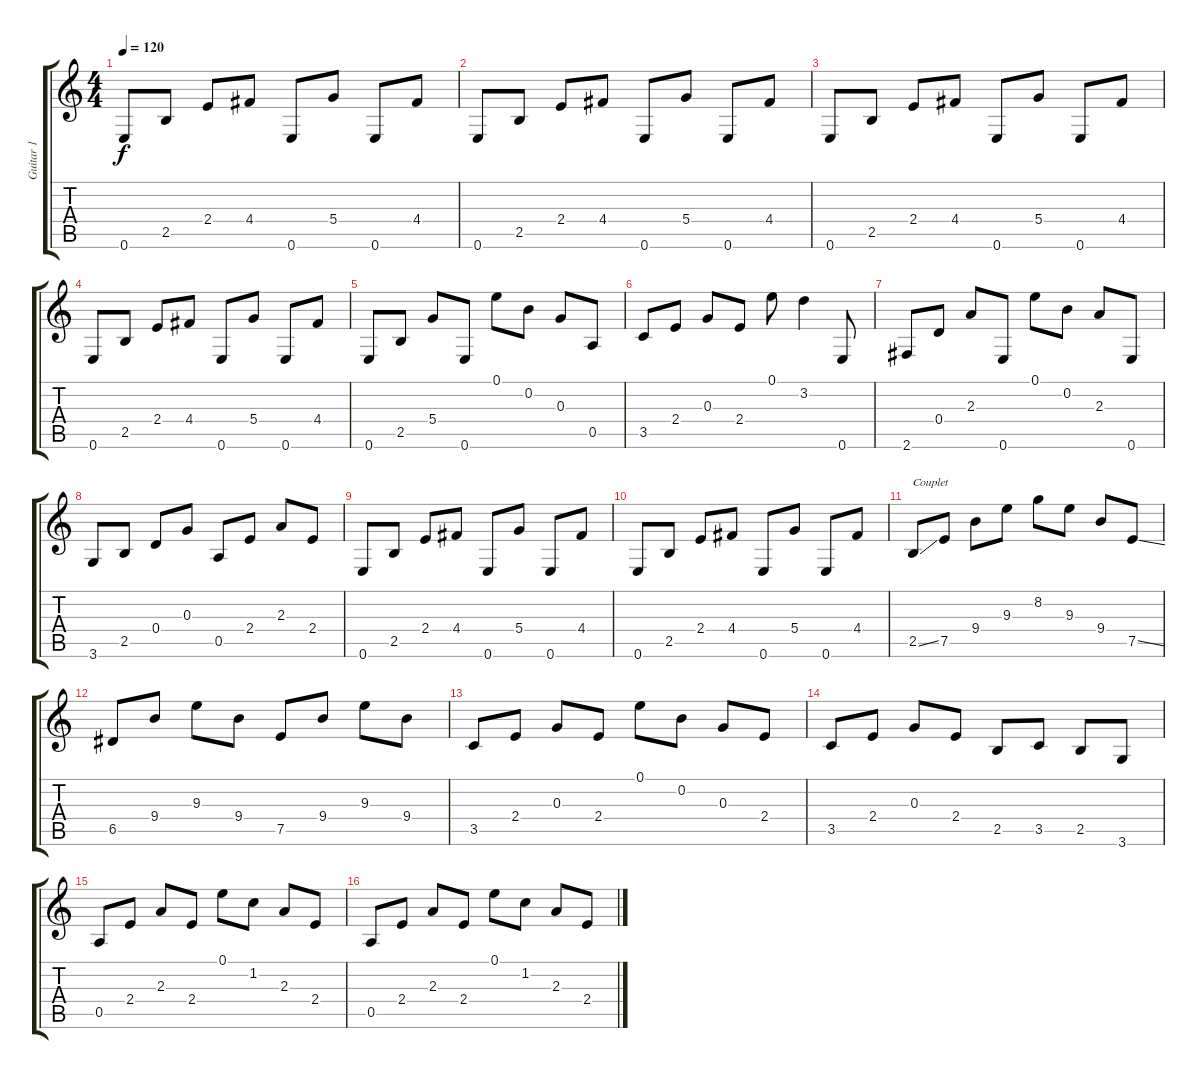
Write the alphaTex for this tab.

\track ("Guitar 1" "Guitar 1") {instrument acousticguitarsteel}
\staff {score tabs}
\tuning (E4 B3 G3 D3 A2 E2) {hide}
\ts (4 4)
\tempo 120
\clef g2
\ks c
0.6.8{dy f instrument acousticguitarsteel} 2.5.8 2.4.8 4.4.8 0.6.8 5.4.8 0.6.8 4.4.8 |
0.6.8 2.5.8 2.4.8 4.4.8 0.6.8 5.4.8 0.6.8 4.4.8 |
0.6.8 2.5.8 2.4.8 4.4.8 0.6.8 5.4.8 0.6.8 4.4.8 |
0.6.8 2.5.8 2.4.8 4.4.8 0.6.8 5.4.8 0.6.8 4.4.8 |
0.6.8 2.5.8 5.4.8 0.6.8 0.1.8 0.2.8 0.3.8 0.5.8 |
3.5.8 2.4.8 0.3.8 2.4.8 0.1.8 3.2.4 0.6.8 |
2.6.8 0.4.8 2.3.8 0.6.8 0.1.8 0.2.8 2.3.8 0.6.8 |
3.6.8 2.5.8 0.4.8 0.3.8 0.5.8 2.4.8 2.3.8 2.4.8 |
0.6.8 2.5.8 2.4.8 4.4.8 0.6.8 5.4.8 0.6.8 4.4.8 |
0.6.8 2.5.8 2.4.8 4.4.8 0.6.8 5.4.8 0.6.8 4.4.8 |
2.5{ss}.8{txt "Couplet"} 7.5.8 9.4.8 9.3.8 8.2.8 9.3.8 9.4.8 7.5{ss}.8 |
6.5.8 9.4.8 9.3.8 9.4.8 7.5.8 9.4.8 9.3.8 9.4.8 |
3.5.8 2.4.8 0.3.8 2.4.8 0.1.8 0.2.8 0.3.8 2.4.8 |
3.5.8 2.4.8 0.3.8 2.4.8 2.5.8 3.5.8 2.5.8 3.6.8 |
0.5.8 2.4.8 2.3.8 2.4.8 0.1.8 1.2.8 2.3.8 2.4.8 |
0.5.8 2.4.8 2.3.8 2.4.8 0.1.8 1.2.8 2.3.8 2.4.8
